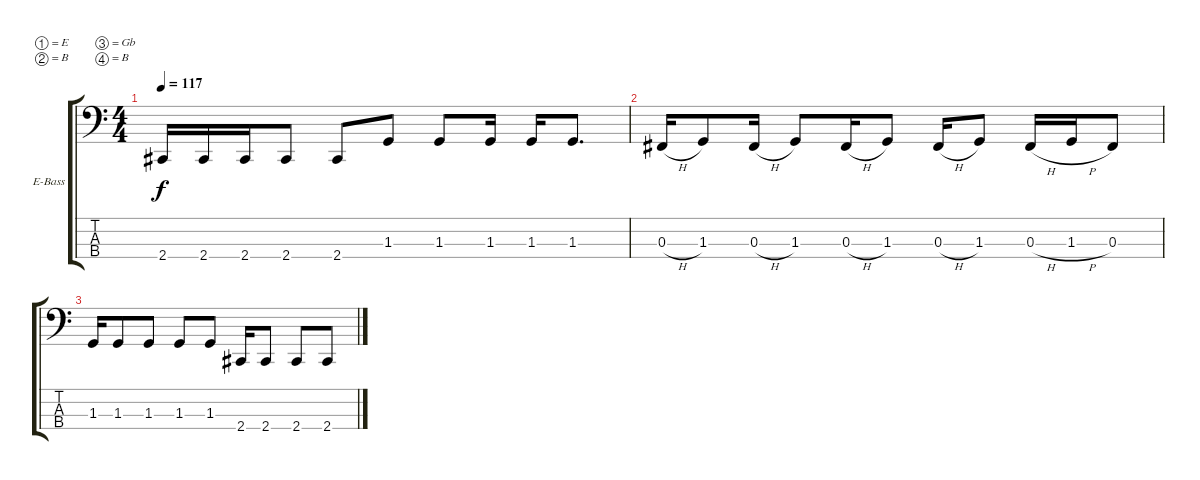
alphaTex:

\bracketExtendMode groupsimilarinstruments
\firstSystemTrackNameOrientation horizontal
\otherSystemsTrackNameOrientation horizontal
\track ("Bass - B" "E-Bass") {instrument electricbassfinger}
\staff {score tabs}
\tuning (E2 B1 Gb1 B0)
\ts (4 4)
\tempo 117
\clef f4
\ks c
2.4.16{dy f} 2.4.16 2.4.16 2.4.8 2.4.8 1.3.8 1.3.8 1.3.16 1.3.16 1.3.8{d} |
0.3{h}.16 1.3.8 0.3{h}.16 1.3.8 0.3{h}.16 1.3.8 0.3{h}.16 1.3.8 0.3{h}.16 1.3{h}.16 0.3.8 |
1.3.16 1.3.8 1.3.8 1.3.8 1.3.8 2.4.16 2.4.8 2.4.8 2.4.8
